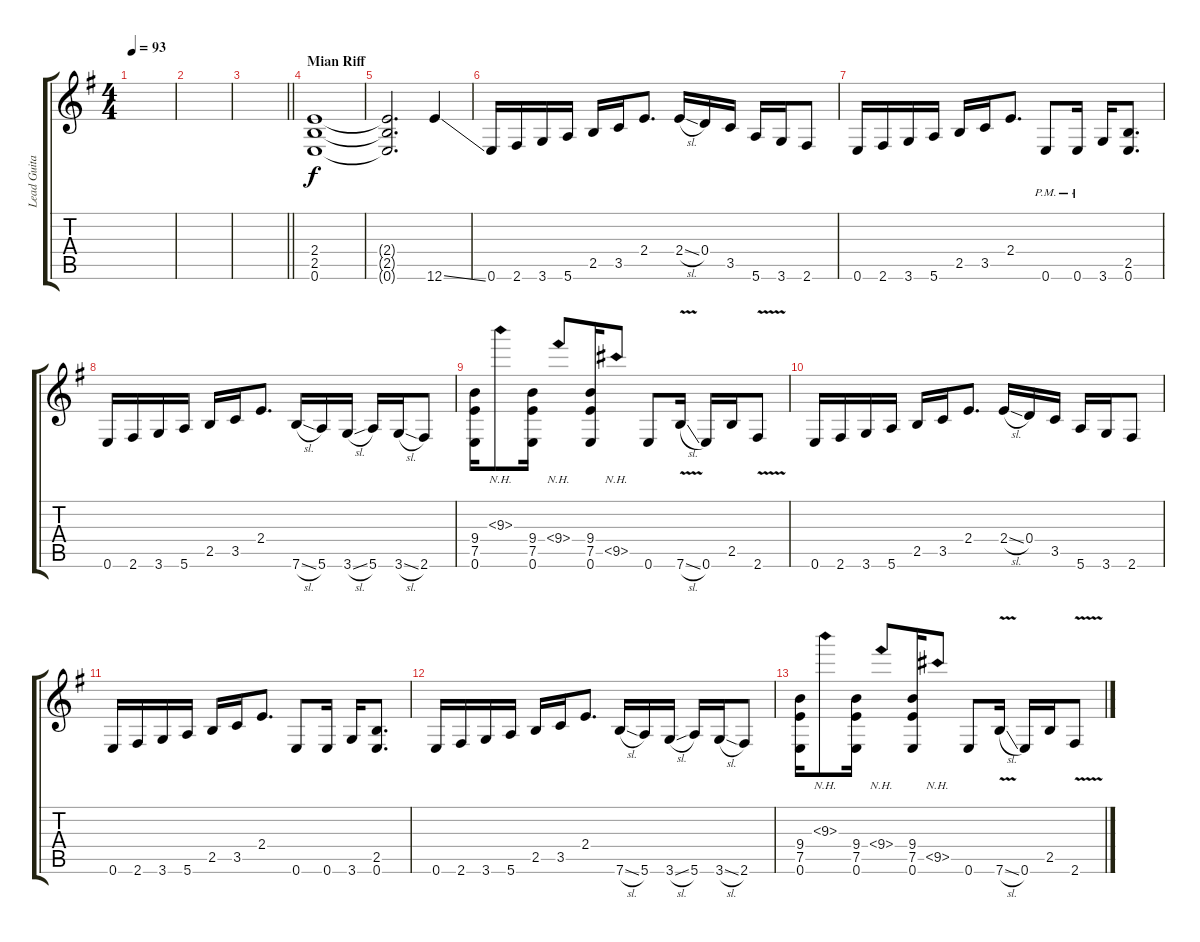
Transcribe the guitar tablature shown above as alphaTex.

\track ("Lead Guitar" "Lead Guita") {instrument distortionguitar}
\staff {score tabs}
\tuning (E4 B3 G3 D3 A2 E2) {hide}
\ts (4 4)
\tempo 93
\clef g2
\ks eminor
|
|
\barLineRight lightlight
|
\section ("" "Mian Riff")
(2.4 2.5 0.6).1 |
(2.4{t} 2.5{t} 0.6{t}).2{d} 12.6{ss}.4 |
0.6.16 2.6.16 3.6.16 5.6.16 2.5.16 3.5.16 2.4.8{d} 2.4{sl}.16 0.4.16 3.5.16 5.6.16 3.6.16 2.6.8 |
0.6.16 2.6.16 3.6.16 5.6.16 2.5.16 3.5.16 2.4.8{d} 0.6{pm}.8 0.6{pm}.16 3.6.16 (2.5 0.6).8{d} |
0.6.16 2.6.16 3.6.16 5.6.16 2.5.16 3.5.16 2.4.8{d} 7.6{sl}.16 5.6.16 3.6{sl}.16 5.6.16 3.6{sl}.16 2.6.8 |
(9.4 7.5 0.6).16 9.3{nh}.8 (9.4 7.5 0.6).16 9.4{nh}.8 (9.4 7.5 0.6).16 9.5{nh}.8 0.6.8 7.6{v sl}.16 0.6.16 2.5.16 2.6{v}.8 |
0.6.16 2.6.16 3.6.16 5.6.16 2.5.16 3.5.16 2.4.8{d} 2.4{sl}.16 0.4.16 3.5.16 5.6.16 3.6.16 2.6.8 |
0.6.16 2.6.16 3.6.16 5.6.16 2.5.16 3.5.16 2.4.8{d} 0.6.8 0.6.16 3.6.16 (2.5 0.6).8{d} |
0.6.16 2.6.16 3.6.16 5.6.16 2.5.16 3.5.16 2.4.8{d} 7.6{sl}.16 5.6.16 3.6{sl}.16 5.6.16 3.6{sl}.16 2.6.8 |
(9.4 7.5 0.6).16 9.3{nh}.8 (9.4 7.5 0.6).16 9.4{nh}.8 (9.4 7.5 0.6).16 9.5{nh}.8 0.6.8 7.6{v sl}.16 0.6.16 2.5.16 2.6{v}.8
